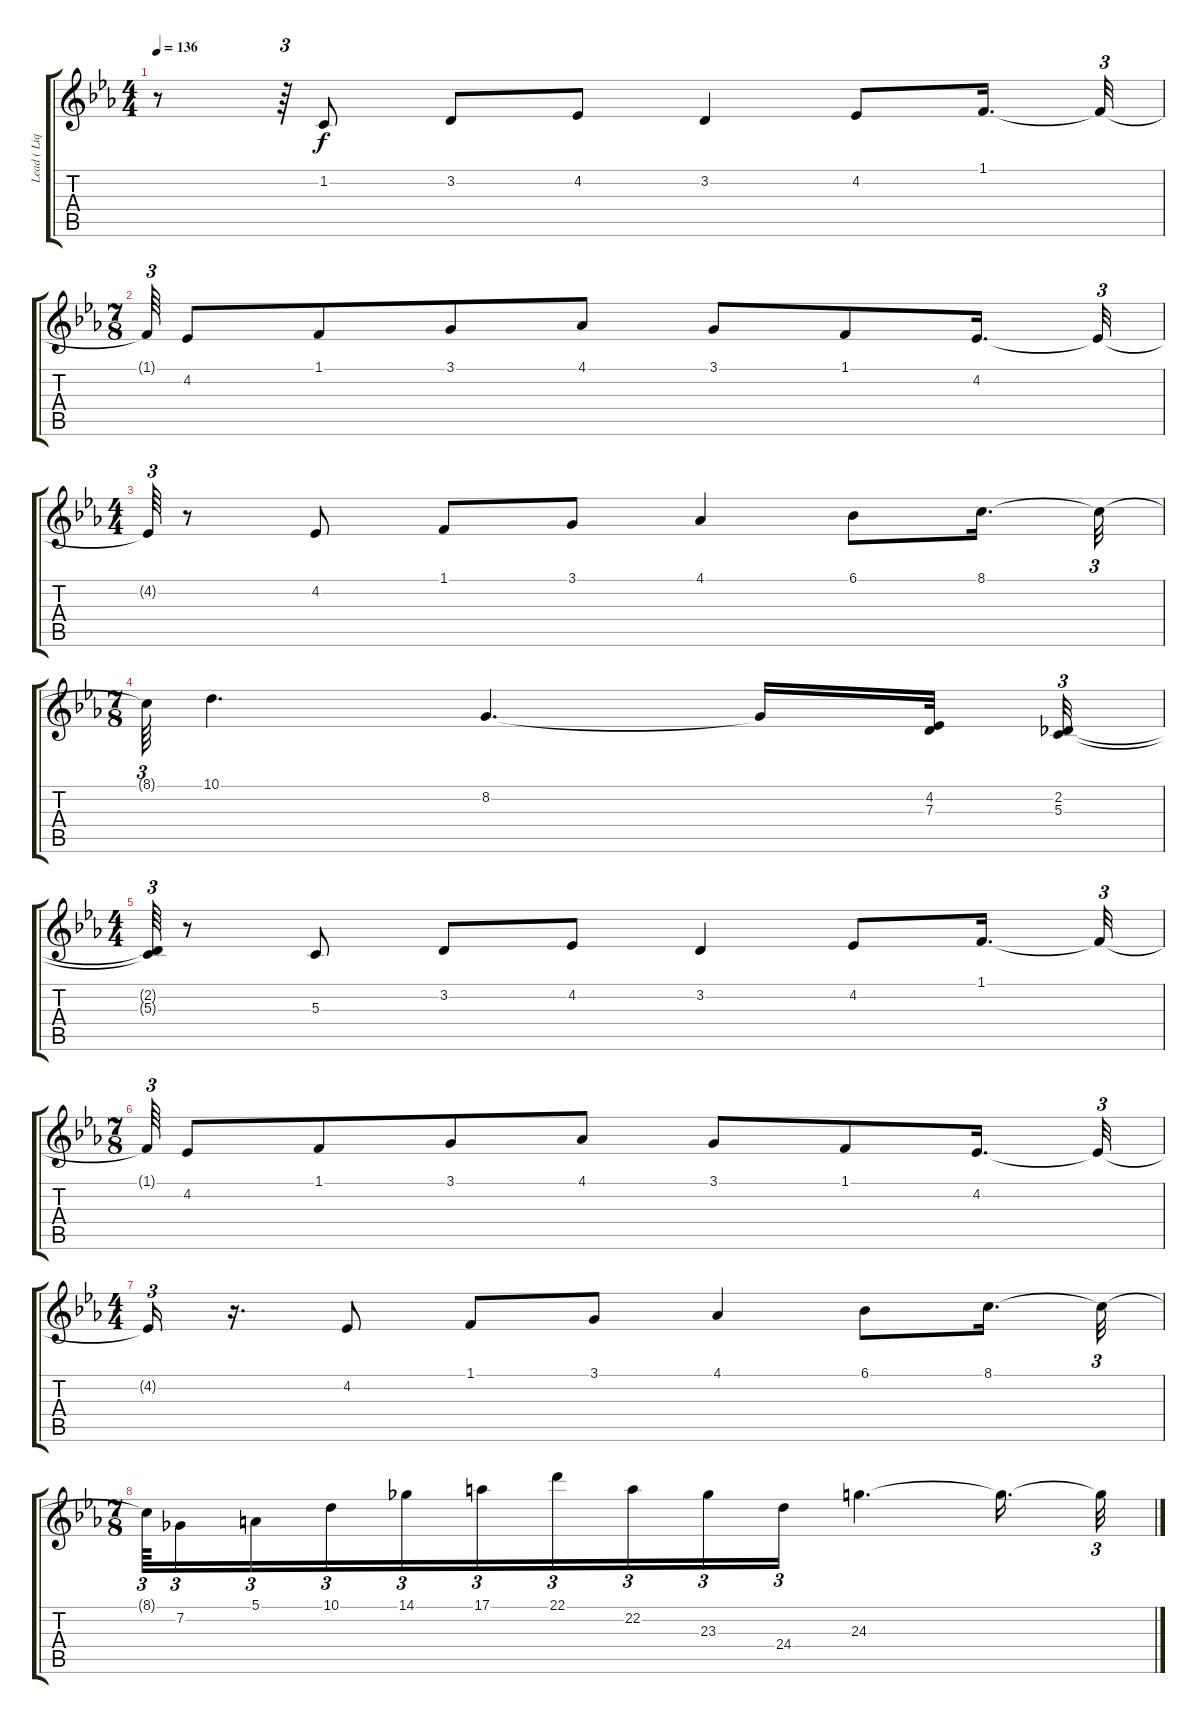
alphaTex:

\track ("Lead ( Liquid T Lead )" "Lead ( Liq") {instrument lead1square}
\staff {score tabs}
\tuning (E4 B3 G3 D3 A2 E2) {hide}
\ts (4 4)
\tempo 136
\clef g2
\ks cminor
r.8{dy mp} r.64{tu (3 2)} 1.2.8{dy f} 3.2.8 4.2.8 3.2.4 4.2.8 1.1.16{d} 1.1{t}.32{tu (3 2)} |
\ts (7 8)
1.1{t}.64{tu (3 2)} 4.2.8 1.1.8 3.1.8 4.1.8 3.1.8 1.1.8 4.2.16{d} 4.2{t}.32{tu (3 2)} |
\ts (4 4)
4.2{t}.64{tu (3 2)} r.8 4.2.8 1.1.8 3.1.8 4.1.4 6.1.8 8.1.16{d} 8.1{t}.32{tu (3 2)} |
\ts (7 8)
8.1{t}.64{tu (3 2)} 10.1.4{d} 8.2.4{d} 8.2{t}.16 (4.2 7.3).32 (2.2 5.3).32{tu (3 2)} |
\ts (4 4)
(2.2{t} 5.3{t}).64{tu (3 2)} r.8 5.3.8 3.2.8 4.2.8 3.2.4 4.2.8 1.1.16{d} 1.1{t}.32{tu (3 2)} |
\ts (7 8)
1.1{t}.64{tu (3 2)} 4.2.8 1.1.8 3.1.8 4.1.8 3.1.8 1.1.8 4.2.16{d} 4.2{t}.32{tu (3 2)} |
\ts (4 4)
4.2{t}.16{tu (3 2)} r.16{d} 4.2.8 1.1.8 3.1.8 4.1.4 6.1.8 8.1.16{d} 8.1{t}.32{tu (3 2)} |
\ts (7 8)
8.1{t}.64{tu (3 2)} 7.2.16{tu (3 2)} 5.1.16{tu (3 2)} 10.1.16{tu (3 2)} 14.1.16{tu (3 2)} 17.1.16{tu (3 2)} 22.1.16{tu (3 2)} 22.2.16{tu (3 2)} 23.3.16{tu (3 2)} 24.4.16{tu (3 2)} 24.3.4{d} 24.3{t}.16{d} 24.3{t}.32{tu (3 2)}
